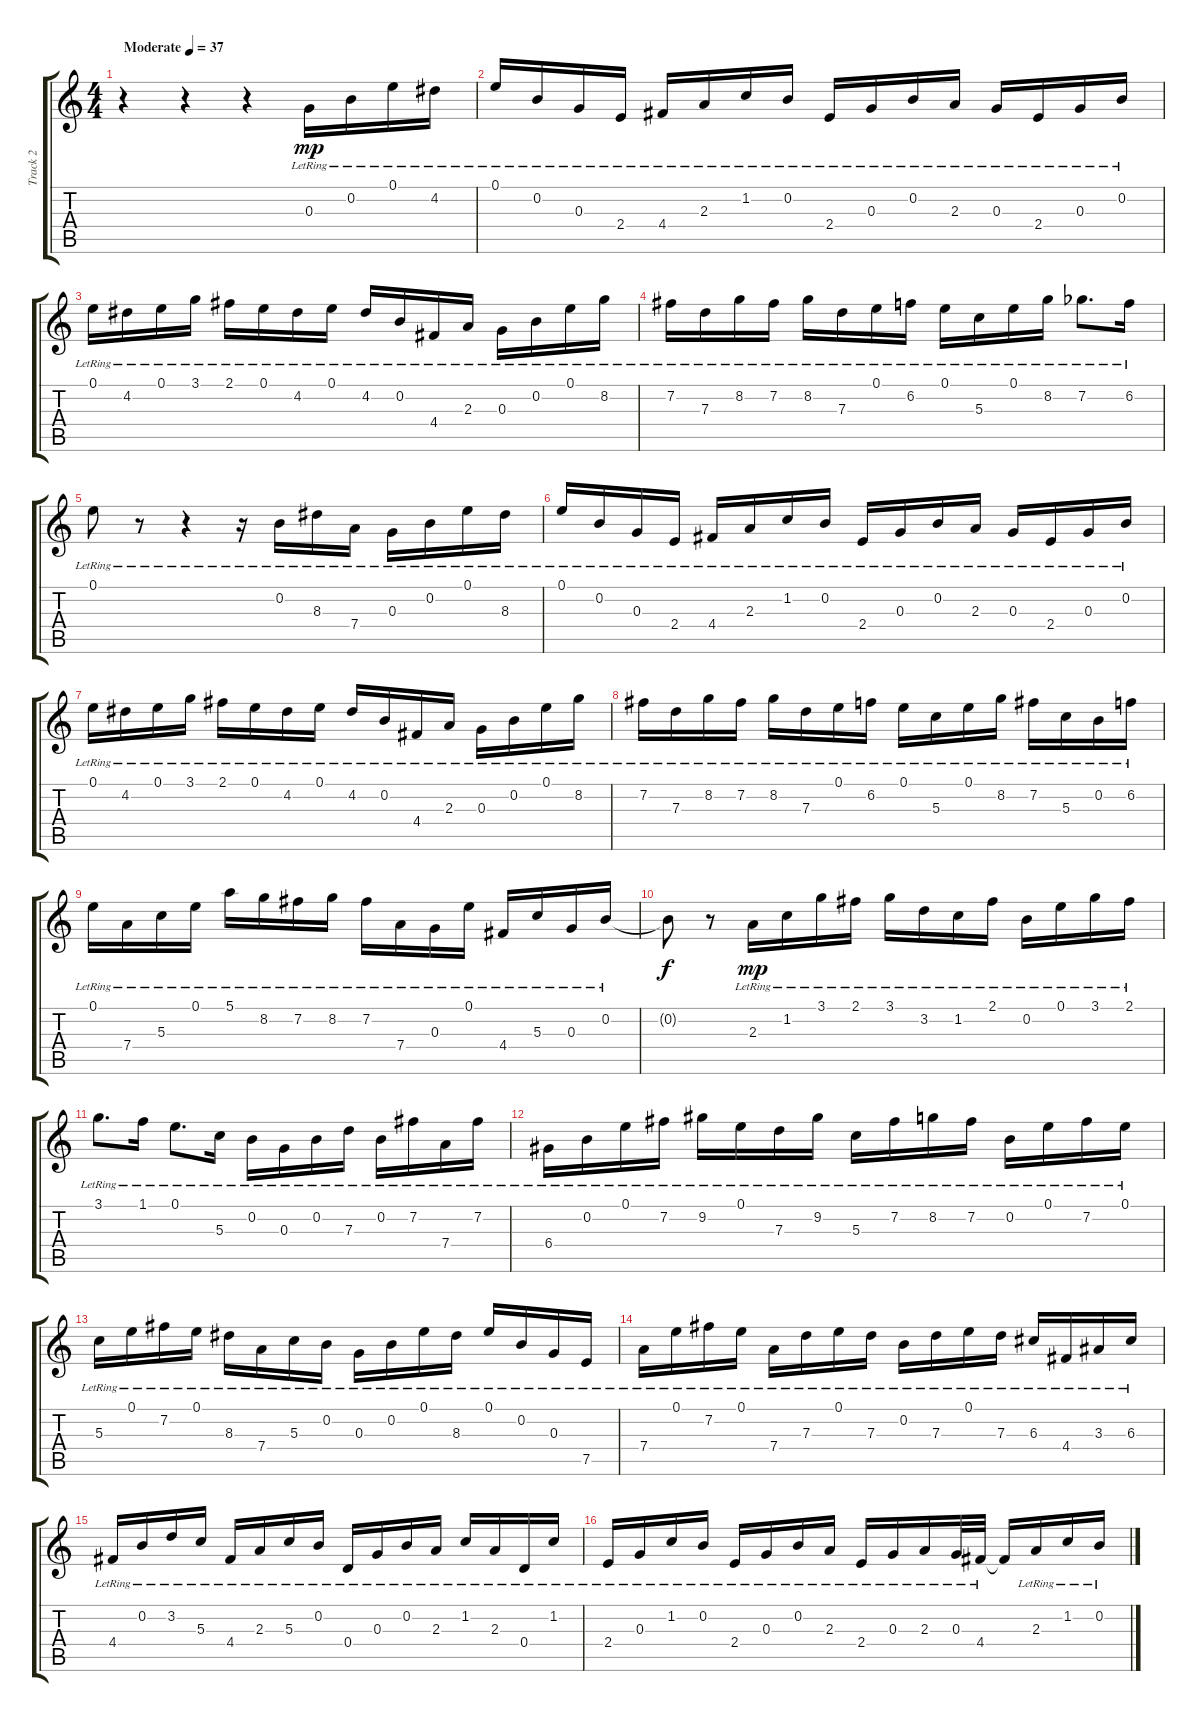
\track ("Track 2" "Track 2") {instrument acousticguitarnylon}
\staff {score tabs}
\tuning (E4 B3 G3 D3 A2 D2) {hide}
\ts (4 4)
\tempo (37 "Moderate")
\clef g2
\ks aminor
r.4{dy mp instrument acousticguitarnylon} r.4 r.4 0.3{lr}.16 0.2{lr}.16 0.1{lr}.16 4.2{lr}.16 |
0.1{lr}.16 0.2{lr}.16 0.3{lr}.16 2.4{lr}.16 4.4{lr}.16 2.3{lr}.16 1.2{lr}.16 0.2{lr}.16 2.4{lr}.16 0.3{lr}.16 0.2{lr}.16 2.3{lr}.16 0.3{lr}.16 2.4{lr}.16 0.3{lr}.16 0.2{lr}.16 |
0.1{lr}.16 4.2{lr}.16 0.1{lr}.16 3.1{lr}.16 2.1{lr}.16 0.1{lr}.16 4.2{lr}.16 0.1{lr}.16 4.2{lr}.16 0.2{lr}.16 4.4{lr}.16 2.3{lr}.16 0.3{lr}.16 0.2{lr}.16 0.1{lr}.16 8.2{lr}.16 |
7.2{lr}.16 7.3{lr}.16 8.2{lr}.16 7.2{lr}.16 8.2{lr}.16 7.3{lr}.16 0.1{lr}.16 6.2{lr}.16 0.1{lr}.16 5.3{lr}.16 0.1{lr}.16 8.2{lr}.16 7.2{lr acc b}.8{d} 6.2{lr}.16 |
0.1{lr}.8 r.8 r.4 r.16 0.2{lr}.16 8.3{lr}.16 7.4{lr}.16 0.3{lr}.16 0.2{lr}.16 0.1{lr}.16 8.3{lr}.16 |
0.1{lr}.16 0.2{lr}.16 0.3{lr}.16 2.4{lr}.16 4.4{lr}.16 2.3{lr}.16 1.2{lr}.16 0.2{lr}.16 2.4{lr}.16 0.3{lr}.16 0.2{lr}.16 2.3{lr}.16 0.3{lr}.16 2.4{lr}.16 0.3{lr}.16 0.2{lr}.16 |
0.1{lr}.16 4.2{lr}.16 0.1{lr}.16 3.1{lr}.16 2.1{lr}.16 0.1{lr}.16 4.2{lr}.16 0.1{lr}.16 4.2{lr}.16 0.2{lr}.16 4.4{lr}.16 2.3{lr}.16 0.3{lr}.16 0.2{lr}.16 0.1{lr}.16 8.2{lr}.16 |
7.2{lr}.16 7.3{lr}.16 8.2{lr}.16 7.2{lr}.16 8.2{lr}.16 7.3{lr}.16 0.1{lr}.16 6.2{lr}.16 0.1{lr}.16 5.3{lr}.16 0.1{lr}.16 8.2{lr}.16 7.2{lr}.16 5.3{lr}.16 0.2{lr}.16 6.2{lr}.16 |
0.1{lr}.16 7.4{lr}.16 5.3{lr}.16 0.1{lr}.16 5.1{lr}.16 8.2{lr}.16 7.2{lr}.16 8.2{lr}.16 7.2{lr}.16 7.4{lr}.16 0.3{lr}.16 0.1{lr}.16 4.4{lr}.16 5.3{lr}.16 0.3{lr}.16 0.2{lr}.16 |
0.2{t}.8{dy f} r.8 2.3{lr}.16{dy mp} 1.2{lr}.16 3.1{lr}.16 2.1{lr}.16 3.1{lr}.16 3.2{lr}.16 1.2{lr}.16 2.1{lr}.16 0.2{lr}.16 0.1{lr}.16 3.1{lr}.16 2.1{lr}.16 |
3.1{lr}.8{d} 1.1{lr}.16 0.1{lr}.8{d} 5.3{lr}.16 0.2{lr}.16 0.3{lr}.16 0.2{lr}.16 7.3{lr}.16 0.2{lr}.16 7.2{lr}.16 7.4{lr}.16 7.2{lr}.16 |
6.4{lr}.16 0.2{lr}.16 0.1{lr}.16 7.2{lr}.16 9.2{lr}.16 0.1{lr}.16 7.3{lr}.16 9.2{lr}.16 5.3{lr}.16 7.2{lr}.16 8.2{lr}.16 7.2{lr}.16 0.2{lr}.16 0.1{lr}.16 7.2{lr}.16 0.1{lr}.16 |
5.3{lr}.16 0.1{lr}.16 7.2{lr}.16 0.1{lr}.16 8.3{lr}.16 7.4{lr}.16 5.3{lr}.16 0.2{lr}.16 0.3{lr}.16 0.2{lr}.16 0.1{lr}.16 8.3{lr}.16 0.1{lr}.16 0.2{lr}.16 0.3{lr}.16 7.5{lr}.16 |
7.4{lr}.16 0.1{lr}.16 7.2{lr}.16 0.1{lr}.16 7.4{lr}.16 7.3{lr}.16 0.1{lr}.16 7.3{lr}.16 0.2{lr}.16 7.3{lr}.16 0.1{lr}.16 7.3{lr}.16 6.3{lr}.16 4.4{lr}.16 3.3{lr}.16 6.3{lr}.16 |
4.4{lr}.16 0.2{lr}.16 3.2{lr}.16 5.3{lr}.16 4.4{lr}.16 2.3{lr}.16 5.3{lr}.16 0.2{lr}.16 0.4{lr}.16 0.3{lr}.16 0.2{lr}.16 2.3{lr}.16 1.2{lr}.16 2.3{lr}.16 0.4{lr}.16 1.2{lr}.16 |
2.4{lr}.16 0.3{lr}.16 1.2{lr}.16 0.2{lr}.16 2.4{lr}.16 0.3{lr}.16 0.2{lr}.16 2.3{lr}.16 2.4{lr}.16 0.3{lr}.16 2.3{lr}.16 0.3{lr}.32 4.4{lr}.32 4.4{t}.16 2.3{lr}.16 1.2{lr}.16 0.2{lr}.16
